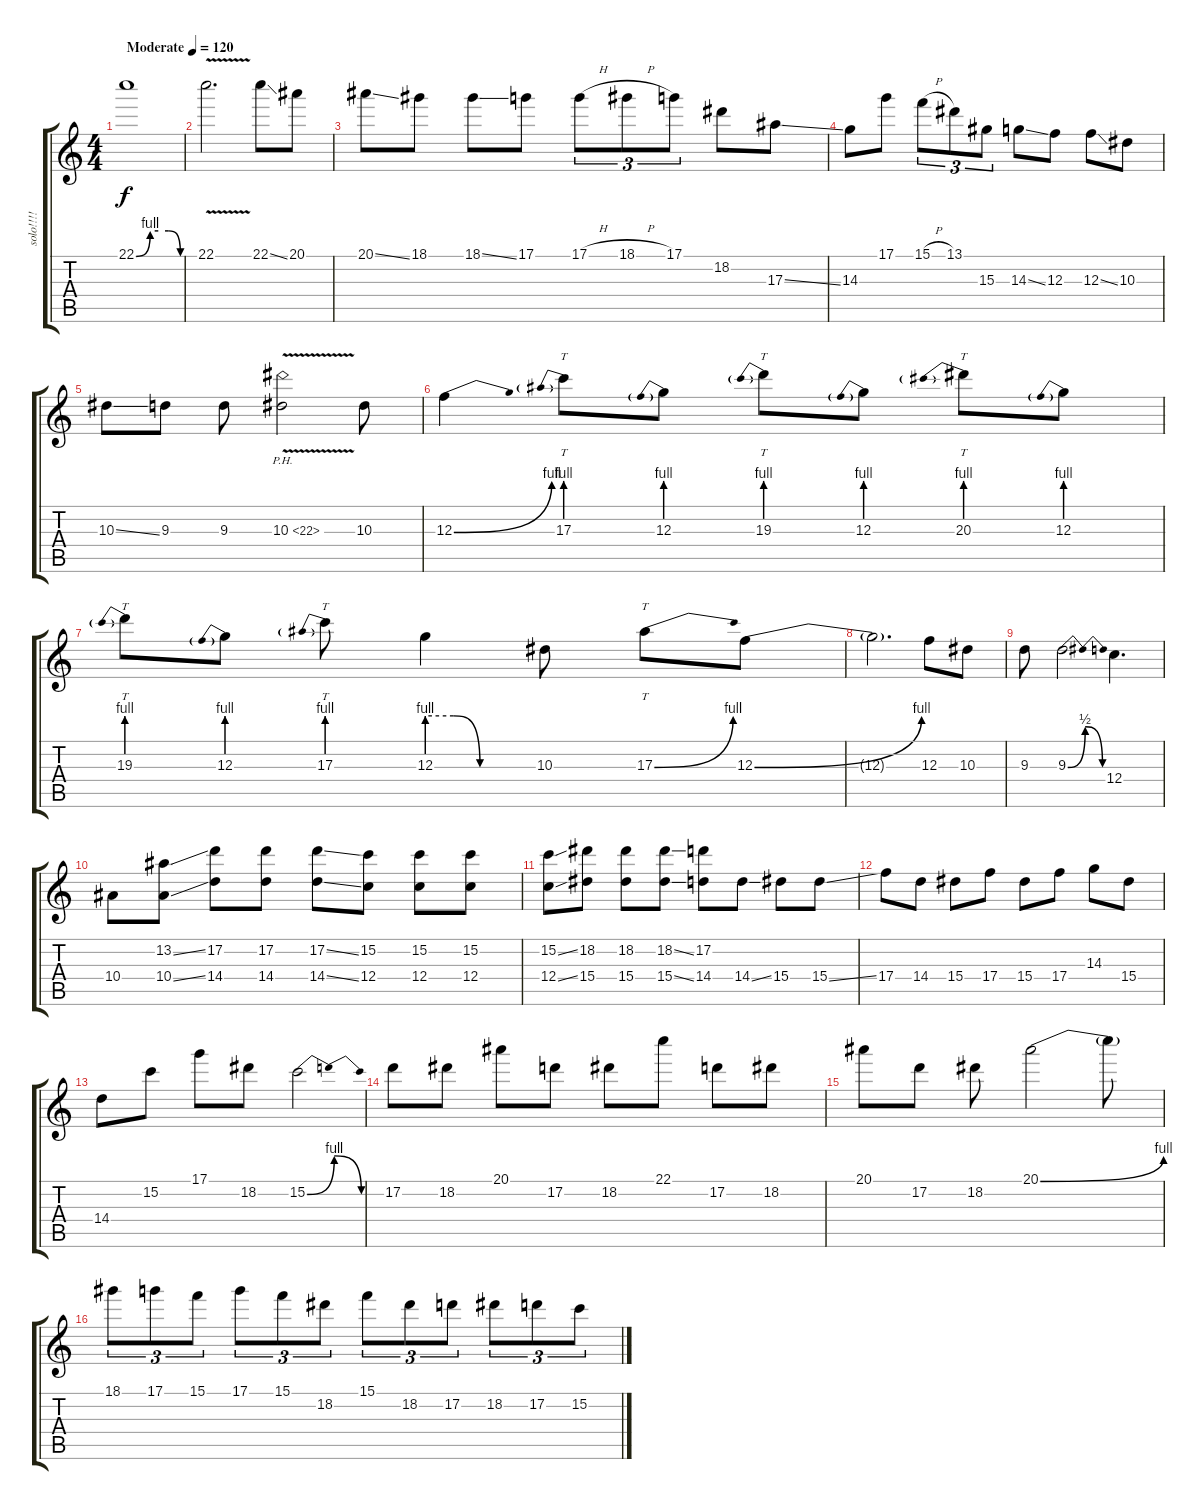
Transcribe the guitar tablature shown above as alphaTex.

\track ("solo!!!!" "solo!!!!") {instrument distortionguitar}
\staff {score tabs}
\tuning (D4 A3 F3 C3 G2 C2) {hide}
\ts (4 4)
\tempo (120 "Moderate")
\tempo 170
\tempo (120 "Moderate")
\clef g2
\ks c
22.1{be (custom 0 0 19 4 30 4 44 4 60 0)}.1{dy f instrument distortionguitar} |
22.1{v}.2{d} 22.1{ss}.8 20.1.8 |
20.1{ss}.8 18.1.8 18.1{ss}.8 17.1.8 17.1{h}.8{tu (3 2)} 18.1{h}.8{tu (3 2)} 17.1.8{tu (3 2)} 18.2.8 17.3{ss}.8 |
14.3.8 17.1.8 15.1{h}.8{tu (3 2)} 13.1.8{tu (3 2)} 15.3.8{tu (3 2)} 14.3{ss}.8 12.3.8 12.3{ss}.8 10.3.8 |
10.3{ss}.8 9.3.8 9.3.8 10.3{ph 12 v}.2 10.3.8 |
12.3{be (bend 0 0 60 4)}.4 17.3{be (prebend 0 4 60 4)}.8{tt} 12.3{be (prebend 0 4 60 4)}.8 19.3{be (prebend 0 4 60 4)}.8{tt} 12.3{be (prebend 0 4 60 4)}.8 20.3{be (prebend 0 4 60 4)}.8{tt} 12.3{be (prebend 0 4 60 4)}.8 |
19.3{be (prebend 0 4 60 4)}.8{tt} 12.3{be (prebend 0 4 60 4)}.8 17.3{be (prebend 0 4 60 4)}.8{tt} 12.3{be (custom 0 4 15 4 30 0 60 0)}.4 10.3.8 17.3{be (bend 0 0 60 4)}.8{tt} 12.3{be (bend 0 0 60 4)}.8 |
12.3{t}.2{d} 12.3.8 10.3.8 |
9.3.8 9.3{be (bendrelease 0 0 16 2 30 2 60 0)}.2 12.4.4{d} |
10.4.8 (13.2{ss} 10.4{ss}).8 (17.2 14.4).8 (17.2 14.4).8 (17.2{ss} 14.4{ss}).8 (15.2 12.4).8 (15.2 12.4).8 (15.2 12.4).8 |
(15.2{ss} 12.4{ss}).8 (18.2 15.4).8 (18.2 15.4).8 (18.2{ss} 15.4{ss}).8 (17.2 14.4).8 14.4{ss}.8 15.4.8 15.4{ss}.8 |
17.4.8 14.4.8 15.4.8 17.4.8 15.4.8 17.4.8 14.3.8 15.4.8 |
14.4.8 15.2.8 17.1.8 18.2.8 15.2{be (bendrelease 0 0 30 4 30 4 60 0)}.2 |
17.2.8 18.2.8 20.1.8 17.2.8 18.2.8 22.1.8 17.2.8 18.2.8 |
20.1.8 17.2.8 18.2.8 20.1{be (bend 0 0 60 4)}.2 20.1{t}.8 |
18.1.8{tu (3 2)} 17.1.8{tu (3 2)} 15.1.8{tu (3 2)} 17.1.8{tu (3 2)} 15.1.8{tu (3 2)} 18.2.8{tu (3 2)} 15.1.8{tu (3 2)} 18.2.8{tu (3 2)} 17.2.8{tu (3 2)} 18.2.8{tu (3 2)} 17.2.8{tu (3 2)} 15.2.8{tu (3 2)}
